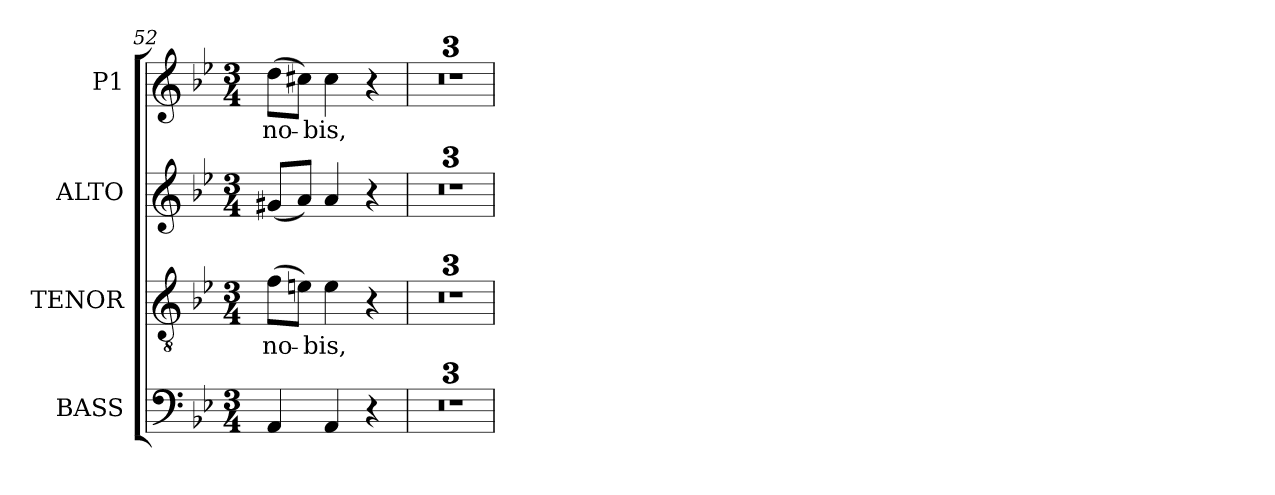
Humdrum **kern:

**kern	**kern	**text	**kern	**kern	**text
*part4	*part3	*part3	*part2	*part1	*part1
*staff4	*staff3	*staff3	*staff2	*staff1	*staff1
*I"BASS	*I"TENOR	*	*I"ALTO	*I"P1	*
*clefF4	*clefGv2	*	*clefG2	*clefG2	*
*	*ITrd7c12	*	*	*	*
*k[b-e-]	*k[b-e-]	*	*k[b-e-]	*k[b-e-]	*
*B-:	*B-:	*	*B-:	*B-:	*
*M3/4	*M3/4	*	*M3/4	*M3/4	*
=52	=52	=52	=52	=52	=52
!	!	!LO:LY:b:color=#000000	!	!	!
!	!	!	!	!	!LO:LY:b:color=#000000
4AAi/	(8Fi\L	no-	(8g#Xi/L	(8ddi\L	no-
.	8Eni\J)	.	8ai/J)	8cc#Xi\J)	.
!	!	!LO:LY:b:color=#000000	!	!	!
!	!	!	!	!	!LO:LY:b:color=#000000
4AAi/	4Ei\	-bis,	4ai/	4cc#i\	-bis,
4r	4r	.	4r	4r	.
!!LO:LB:g=z
=53	=53	=53	=53	=53	=53
2.r	2.r	.	2.r	2.r	.
=54	=54	=54	=54	=54	=54
2.r	2.r	.	2.r	2.r	.
=55	=55	=55	=55	=55	=55
2.r	2.r	.	2.r	2.r	.
=	=	=	=	=	=
*-	*-	*-	*-	*-	*-
